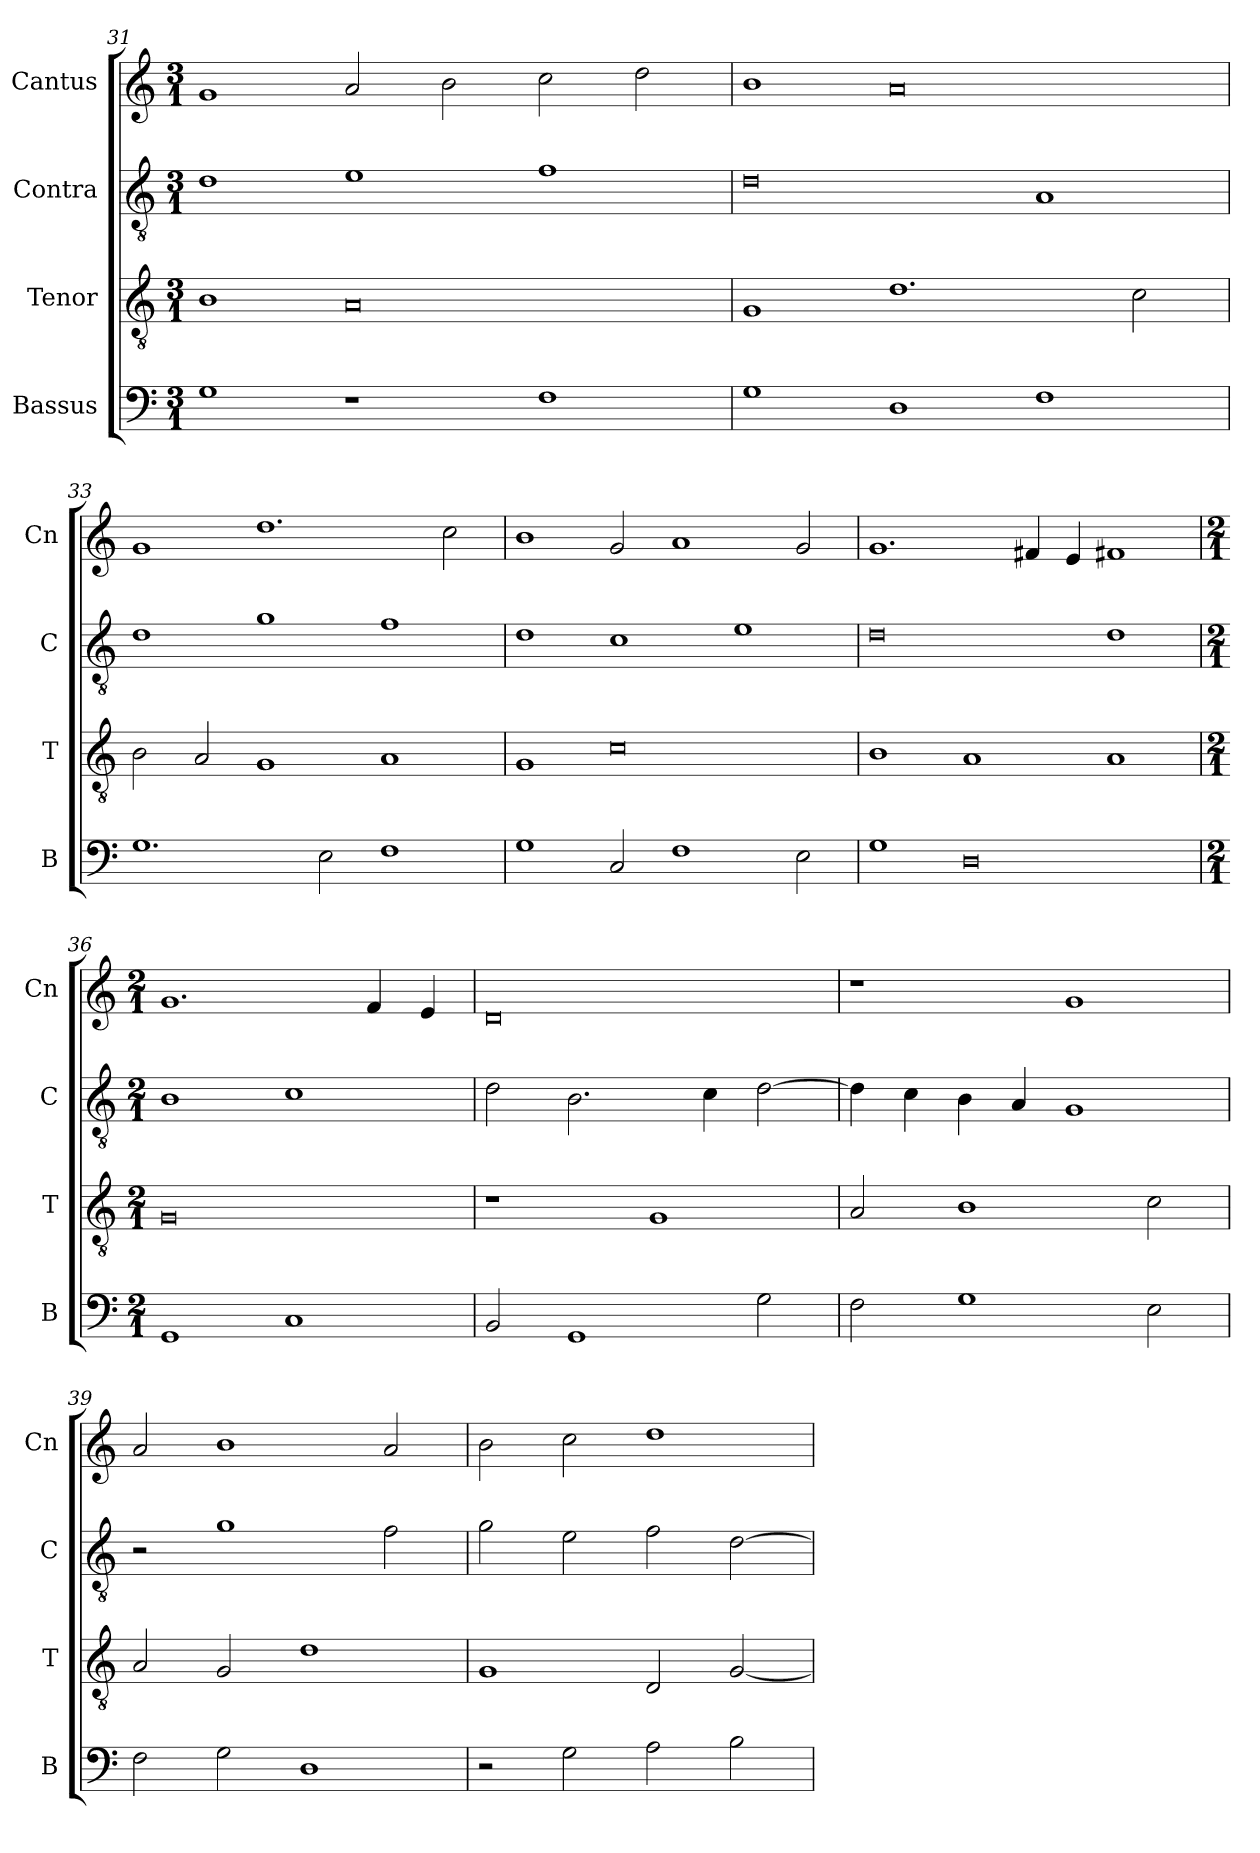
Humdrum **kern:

**kern	**kern	**kern	**kern
*part4	*part3	*part2	*part1
*staff4	*staff3	*staff2	*staff1
*I"Bassus	*I"Tenor	*I"Contra	*I"Cantus
*I'B	*I'T	*I'C	*I'Cn
*clefF4	*clefGv2	*clefGv2	*clefG2
*k[]	*k[]	*k[]	*k[]
*M3/1	*M3/1	*M3/1	*M3/1
=31	=31	=31	=31
1G	1B	1d	1g
1r	0A	1e	2a/
.	.	.	2b\
1F	.	1f	2cc\
.	.	.	2dd\
=32	=32	=32	=32
1G	1G	0d	1b
1D	1.d	.	0a
1F	.	1A	.
.	2c\	.	.
=33	=33	=33	=33
1.G	2B\	1d	1g
.	2A/	.	.
.	1G	1g	1.dd
2E\	.	.	.
1F	1A	1f	.
.	.	.	2cc\
=34	=34	=34	=34
1G	1G	1d	1b
2C/	0c	1c	2g/
1F	.	.	1a
.	.	1e	.
2E\	.	.	2g/
=35	=35	=35	=35
1G	1B	0d	1.g
0D	1A	.	.
.	.	.	4f#X/
.	.	.	4e/
.	1A	1d	1f#X
=36	=36	=36	=36
*M2/1	*M2/1	*M2/1	*M2/1
1GG	0G	1B	1.g
1C	.	1c	.
.	.	.	4f/
.	.	.	4e/
=37	=37	=37	=37
2BB/	1r	2d\	0d
1GG	.	2.B\	.
.	1G	.	.
.	.	4c\	.
2G\	.	[2d\	.
=38	=38	=38	=38
2F\	2A/	4d\]	1r
.	.	4c\	.
1G	1B	4B\	.
.	.	4A/	.
.	.	1G	1g
2E\	2c\	.	.
=39	=39	=39	=39
2F\	2A/	2r	2a/
2G\	2G/	1g	1b
1D	1d	.	.
.	.	2f\	2a/
=40	=40	=40	=40
2r	1G	2g\	2b\
2G\	.	2e\	2cc\
2A\	2D/	2f\	1dd
2B\	[2G/	[2d\	.
=	=	=	=
*-	*-	*-	*-
